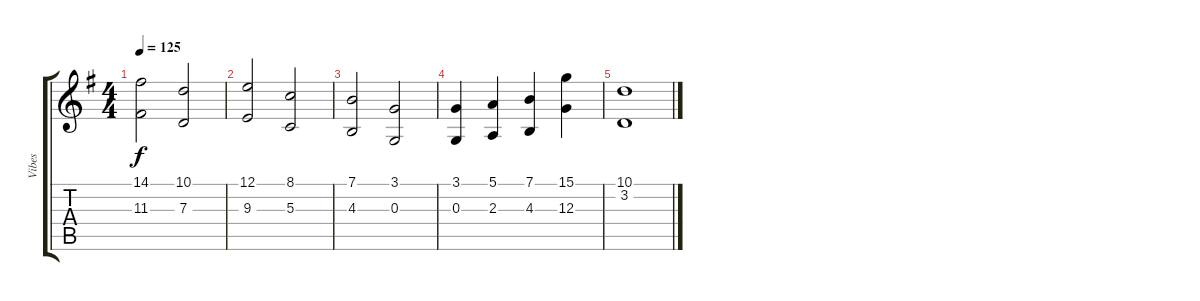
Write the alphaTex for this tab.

\track ("Vibes" "Vibes") {instrument vibraphone}
\staff {score tabs}
\tuning (E4 B3 G3 D3 A2 E2) {hide}
\ts (4 4)
\tempo 125
\clef g2
\ks g
(14.1 11.3).2{dy f} (10.1 7.3).2 |
(12.1 9.3).2 (8.1 5.3).2 |
(7.1 4.3).2 (3.1 0.3).2 |
(3.1 0.3).4 (5.1 2.3).4 (7.1 4.3).4 (15.1 12.3).4 |
(10.1 3.2).1
